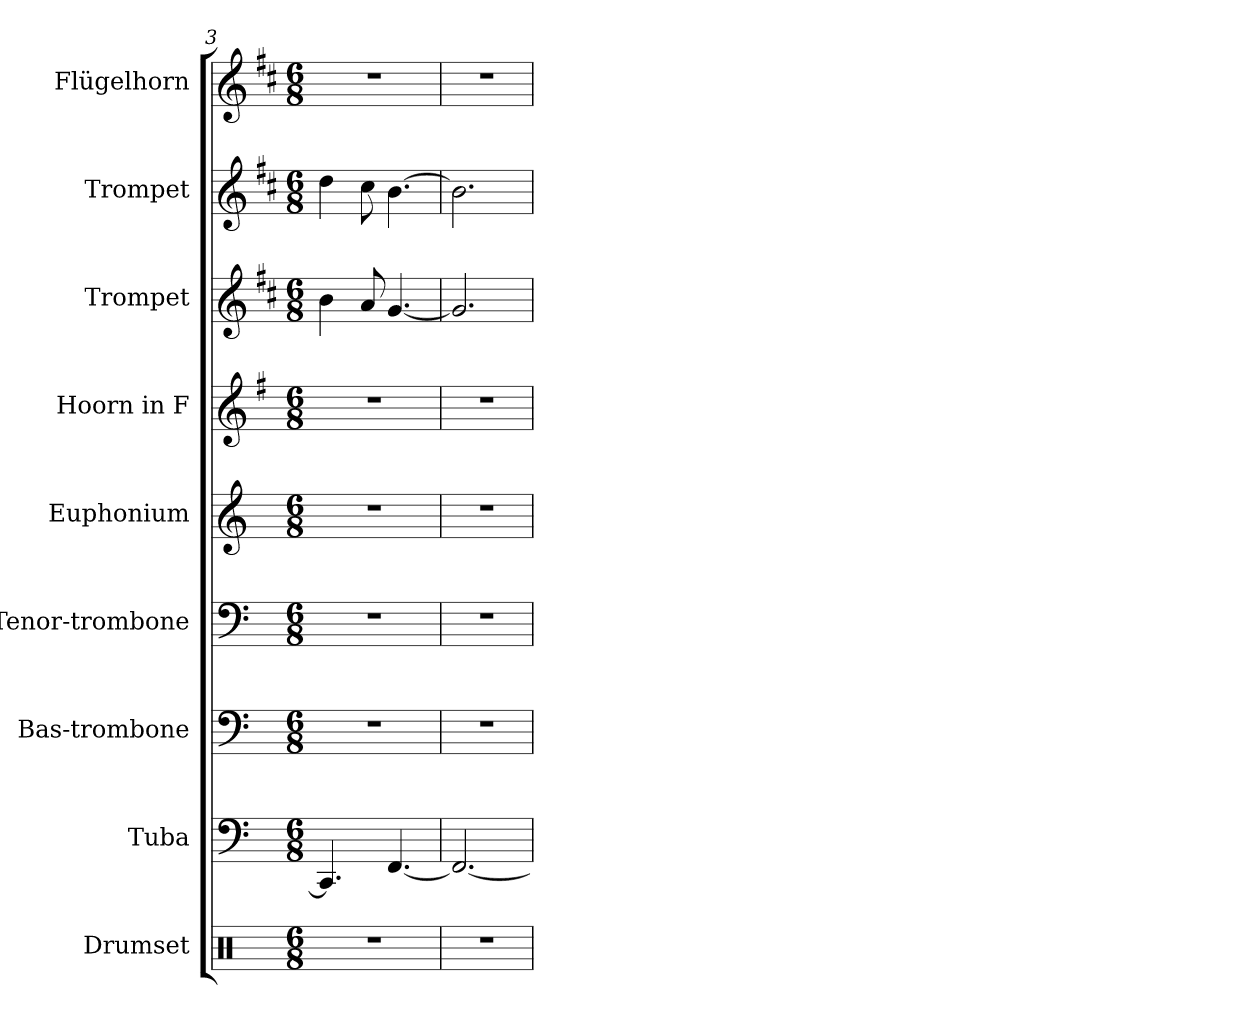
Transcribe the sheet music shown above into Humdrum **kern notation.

**kern	**kern	**kern	**kern	**kern	**kern	**kern	**kern	**kern
*part9	*part8	*part7	*part6	*part5	*part4	*part3	*part2	*part1
*staff9	*staff8	*staff7	*staff6	*staff5	*staff4	*staff3	*staff2	*staff1
*I"Drumset	*I"Tuba	*I"Bas-trombone	*I"Tenor-trombone	*I"Euphonium	*I"Hoorn in F	*I"Trompet	*I"Trompet	*I"Flügelhorn
*I'Drs.	*I'Tba.	*I'Bs. Tbn.	*I'T. Tbn.	*I'Euph.	*	*I'Tpt.	*I'Tpt.	*I'Flghn.
*clefX	*clefF4	*clefF4	*clefF4	*clefG2	*clefG2	*clefG2	*clefG2	*clefG2
*	*	*	*	*ITrd8c14	*ITrd4c7	*ITrd1c2	*ITrd1c2	*ITrd1c2
*k[]	*k[]	*k[]	*k[]	*k[]	*k[]	*k[]	*k[]	*k[]
*M6/8	*M6/8	*M6/8	*M6/8	*M6/8	*M6/8	*M6/8	*M6/8	*M6/8
=3	=3	=3	=3	=3	=3	=3	=3	=3
2.r	4.CC/]	2.r	2.r	2.r	2.r	4a\	4cc\	2.r
.	.	.	.	.	.	8g/	8b\	.
.	[4.FF/	.	.	.	.	[4.f/	[4.a\	.
=4	=4	=4	=4	=4	=4	=4	=4	=4
2.r	2.FF/_	2.r	2.r	2.r	2.r	2.f/]	2.a\]	2.r
=	=	=	=	=	=	=	=	=
*-	*-	*-	*-	*-	*-	*-	*-	*-
